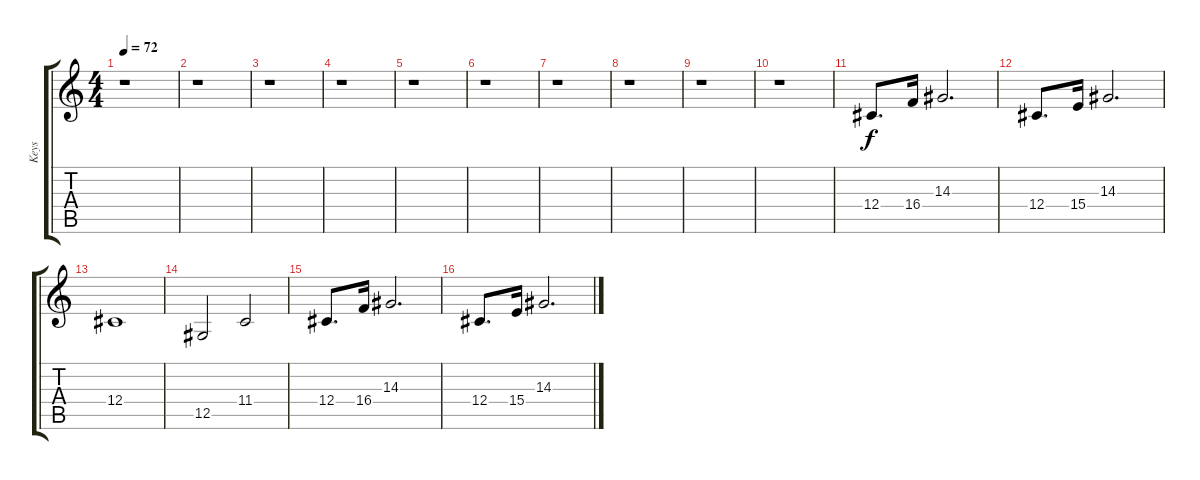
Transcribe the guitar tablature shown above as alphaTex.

\track ("Keys" "Keys") {instrument lead3calliope}
\staff {score tabs}
\tuning (Eb4 Bb3 Gb3 Db3 Ab2 Eb2) {hide}
\ts (4 4)
\tempo 72
\clef g2
\ks c
r.1{dy f instrument lead3calliope} |
r.1 |
r.1 |
r.1 |
r.1 |
r.1 |
r.1 |
r.1 |
r.1 |
r.1 |
12.4.8{d} 16.4.16 14.3.2{d} |
12.4.8{d} 15.4.16 14.3.2{d} |
12.4.1 |
12.5.2 11.4.2 |
12.4.8{d} 16.4.16 14.3.2{d} |
12.4.8{d} 15.4.16 14.3.2{d}
